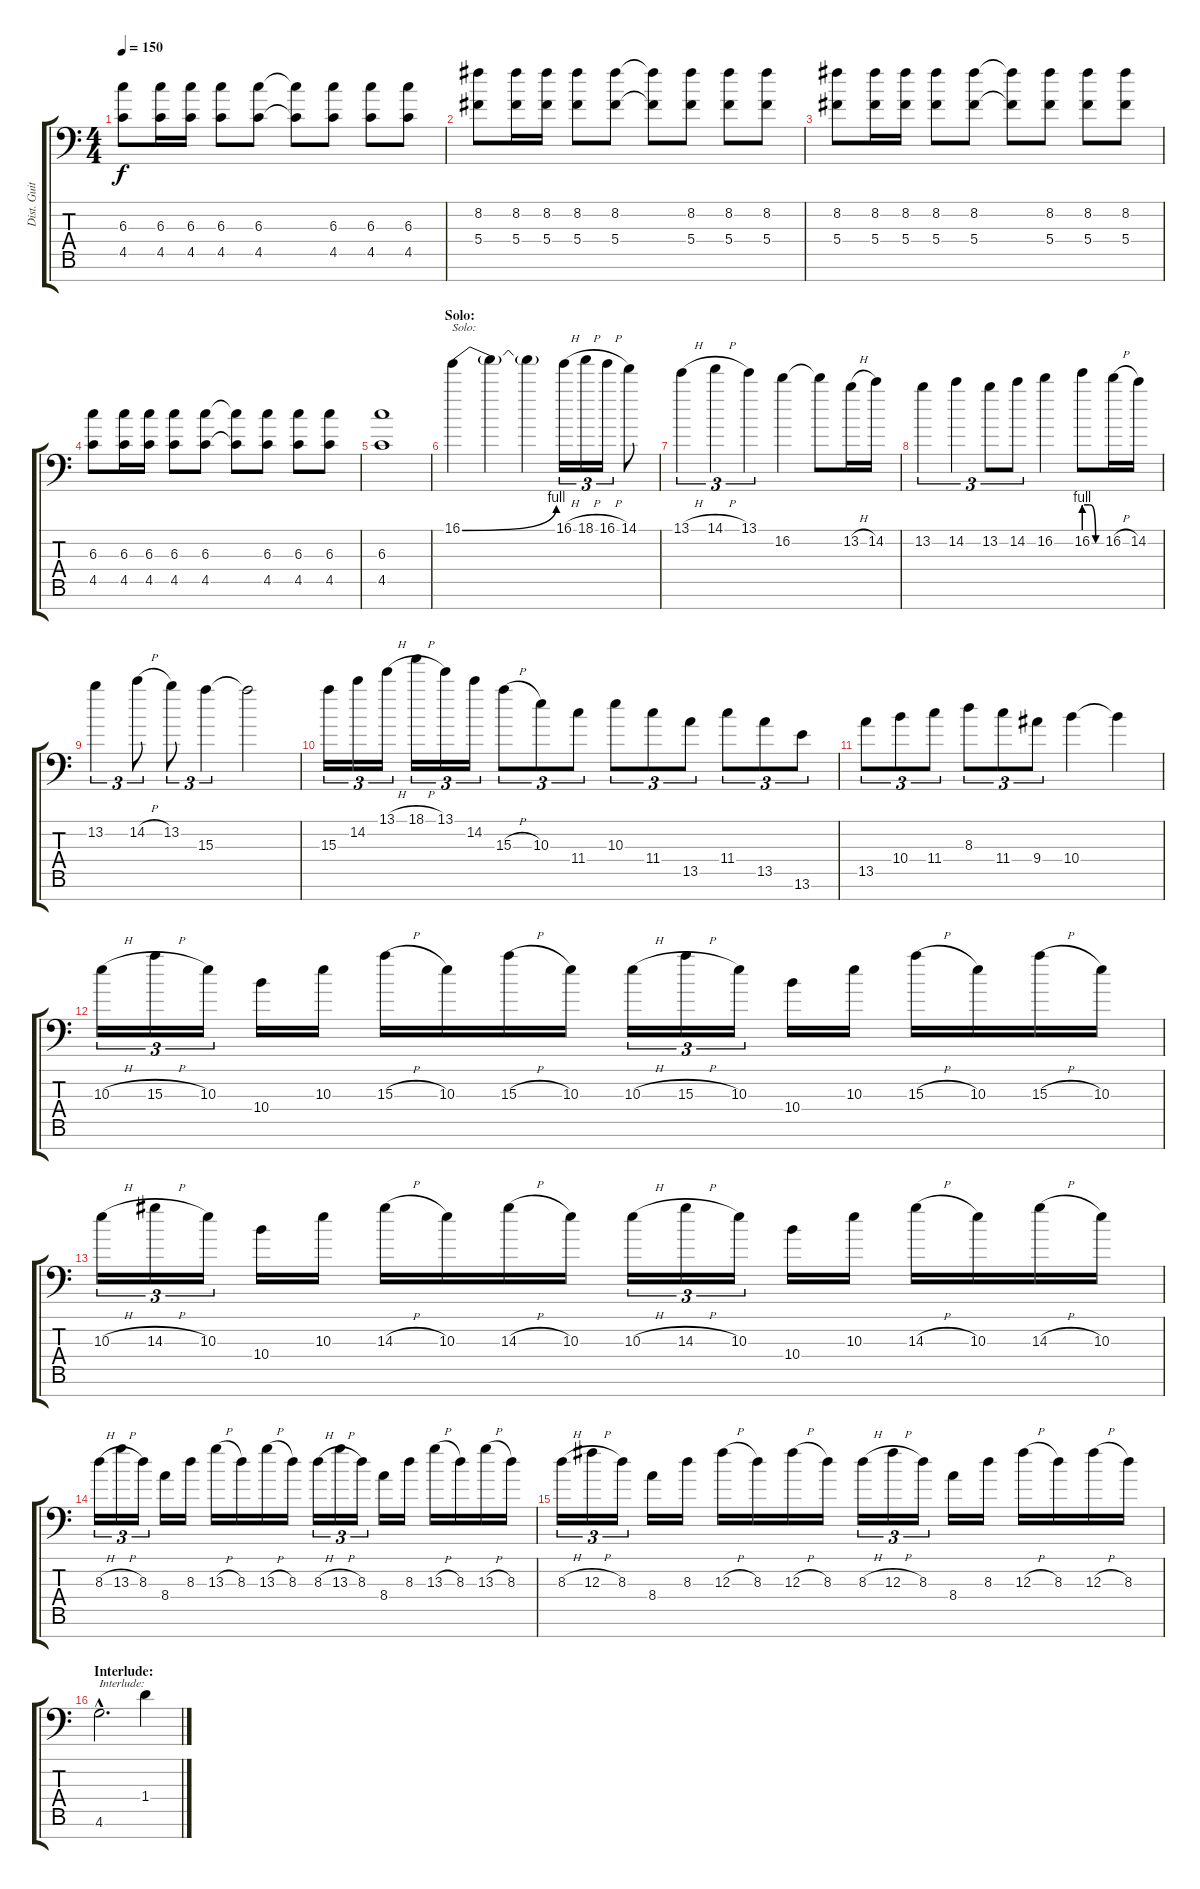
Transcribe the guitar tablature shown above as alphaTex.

\track ("Dist. Guitar 1" "Dist. Guit") {instrument distortionguitar}
\staff {score tabs}
\tuning (Eb4 Bb3 Gb3 Db3 Ab2 Eb2 Bb1) {hide}
\ts (4 4)
\tempo 150
\clef f4
\ks c
(6.3 4.5).8{dy f} (6.3 4.5).16 (6.3 4.5).16 (6.3 4.5).8 (6.3 4.5).8 (6.3{t} 4.5{t}).8 (6.3 4.5).8 (6.3 4.5).8 (6.3 4.5).8 |
(8.2 5.4).8 (8.2 5.4).16 (8.2 5.4).16 (8.2 5.4).8 (8.2 5.4).8 (8.2{t} 5.4{t}).8 (8.2 5.4).8 (8.2 5.4).8 (8.2 5.4).8 |
(8.2 5.4).8 (8.2 5.4).16 (8.2 5.4).16 (8.2 5.4).8 (8.2 5.4).8 (8.2{t} 5.4{t}).8 (8.2 5.4).8 (8.2 5.4).8 (8.2 5.4).8 |
(6.3 4.5).8 (6.3 4.5).16 (6.3 4.5).16 (6.3 4.5).8 (6.3 4.5).8 (6.3{t} 4.5{t}).8 (6.3 4.5).8 (6.3 4.5).8 (6.3 4.5).8 |
(6.3 4.5).1 |
\section ("" "Solo:")
16.1{be (bend 0 0 60 4)}.4{txt "Solo:"} 16.1{t}.4 16.1{t}.4 16.1{h}.16{tu (3 2)} 18.1{h}.16{tu (3 2)} 16.1{h}.16{tu (3 2)} 14.1.8 |
13.1{h}.4{tu (3 2)} 14.1{h}.4{tu (3 2)} 13.1.4{tu (3 2)} 16.2.4 16.2{t}.8 13.2{h}.16 14.2.16 |
13.2.4{tu (3 2)} 14.2.4{tu (3 2)} 13.2.8{tu (3 2)} 14.2.8{tu (3 2)} 16.2.4 16.2{be (custom 0 4 20 4 40 0 60 0)}.8 16.2{h}.16 14.2.16 |
13.2.4{tu (3 2)} 14.2{h}.8{tu (3 2)} 13.2.8{tu (3 2)} 15.3.4{tu (3 2)} 15.3{t}.2 |
15.3.16{tu (3 2)} 14.2.16{tu (3 2)} 13.1{h}.16{tu (3 2)} 18.1{h}.16{tu (3 2)} 13.1.16{tu (3 2)} 14.2.16{tu (3 2)} 15.3{h}.8{tu (3 2)} 10.3.8{tu (3 2)} 11.4.8{tu (3 2)} 10.3.8{tu (3 2)} 11.4.8{tu (3 2)} 13.5.8{tu (3 2)} 11.4.8{tu (3 2)} 13.5.8{tu (3 2)} 13.6.8{tu (3 2)} |
13.5.8{tu (3 2)} 10.4.8{tu (3 2)} 11.4.8{tu (3 2)} 8.3.8{tu (3 2)} 11.4.8{tu (3 2)} 9.4.8{tu (3 2)} 10.4.4 10.4{t}.4 |
10.3{h}.16{tu (3 2)} 15.3{h}.16{tu (3 2)} 10.3.16{tu (3 2)} 10.4.16 10.3.16 15.3{h}.16 10.3.16 15.3{h}.16 10.3.16 10.3{h}.16{tu (3 2)} 15.3{h}.16{tu (3 2)} 10.3.16{tu (3 2)} 10.4.16 10.3.16 15.3{h}.16 10.3.16 15.3{h}.16 10.3.16 |
10.3{h}.16{tu (3 2)} 14.3{h}.16{tu (3 2)} 10.3.16{tu (3 2)} 10.4.16 10.3.16 14.3{h}.16 10.3.16 14.3{h}.16 10.3.16 10.3{h}.16{tu (3 2)} 14.3{h}.16{tu (3 2)} 10.3.16{tu (3 2)} 10.4.16 10.3.16 14.3{h}.16 10.3.16 14.3{h}.16 10.3.16 |
8.3{h}.16{tu (3 2)} 13.3{h}.16{tu (3 2)} 8.3.16{tu (3 2)} 8.4.16 8.3.16 13.3{h}.16 8.3.16 13.3{h}.16 8.3.16 8.3{h}.16{tu (3 2)} 13.3{h}.16{tu (3 2)} 8.3.16{tu (3 2)} 8.4.16 8.3.16 13.3{h}.16 8.3.16 13.3{h}.16 8.3.16 |
8.3{h}.16{tu (3 2)} 12.3{h}.16{tu (3 2)} 8.3.16{tu (3 2)} 8.4.16 8.3.16 12.3{h}.16 8.3.16 12.3{h}.16 8.3.16 8.3{h}.16{tu (3 2)} 12.3{h}.16{tu (3 2)} 8.3.16{tu (3 2)} 8.4.16 8.3.16 12.3{h}.16 8.3.16 12.3{h}.16 8.3.16 |
\section ("" "Interlude:")
4.6{hac}.2{d txt "Interlude:"} 1.4.4
